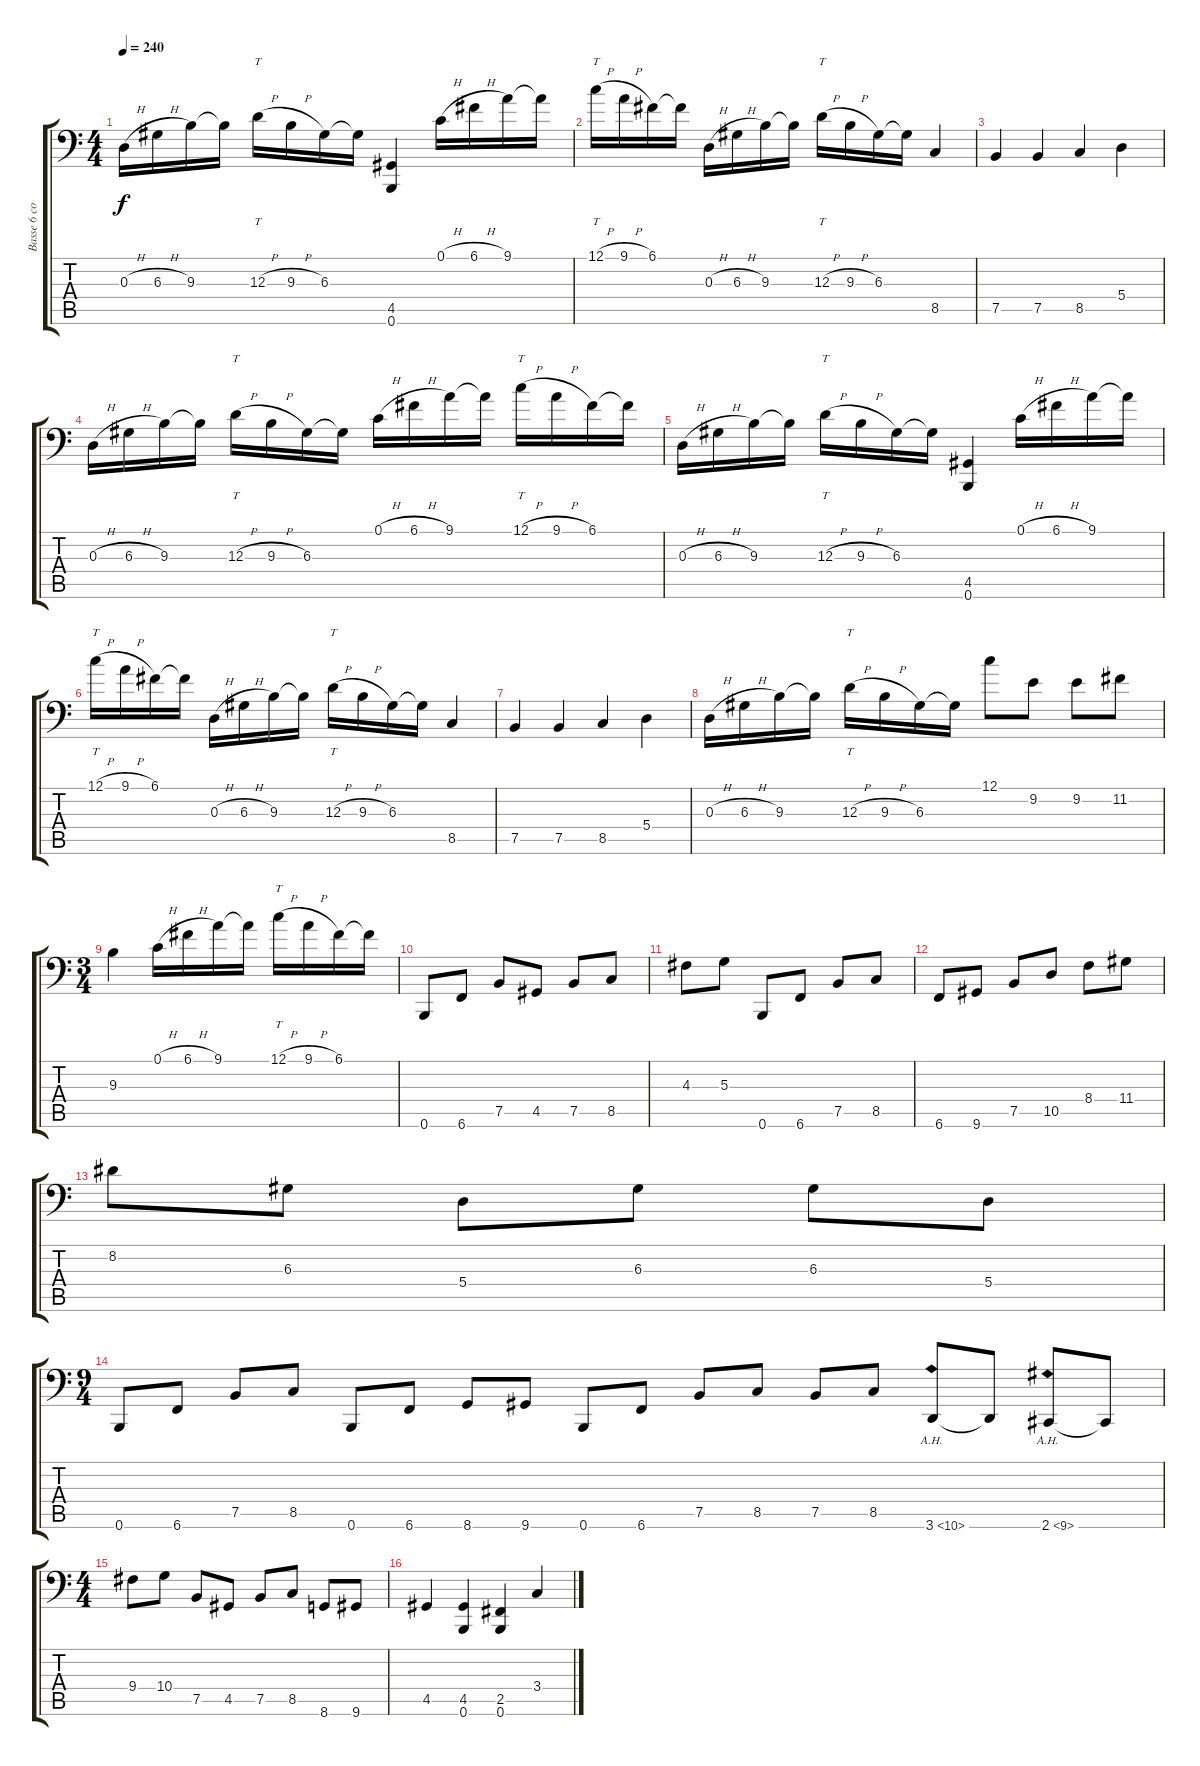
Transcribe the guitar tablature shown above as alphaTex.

\track ("Basse 6 cordes" "Basse 6 co") {instrument electricbassfinger}
\staff {score tabs}
\tuning (C3 G2 D2 A1 E1 B0) {hide}
\ts (4 4)
\tempo 240
\clef f4
\ks c
0.3{h}.16{dy f} 6.3{h}.16 9.3.16 9.3{t}.16 12.3{h}.16{tt} 9.3{h}.16 6.3.16 6.3{t}.16 (4.5 0.6).4 0.1{h}.16 6.1{h}.16 9.1.16 9.1{t}.16 |
12.1{h}.16{tt} 9.1{h}.16 6.1.16 6.1{t}.16 0.3{h}.16 6.3{h}.16 9.3.16 9.3{t}.16 12.3{h}.16{tt} 9.3{h}.16 6.3.16 6.3{t}.16 8.5.4 |
7.5.4 7.5.4 8.5.4 5.4.4 |
0.3{h}.16 6.3{h}.16 9.3.16 9.3{t}.16 12.3{h}.16{tt} 9.3{h}.16 6.3.16 6.3{t}.16 0.1{h}.16 6.1{h}.16 9.1.16 9.1{t}.16 12.1{h}.16{tt} 9.1{h}.16 6.1.16 6.1{t}.16 |
0.3{h}.16 6.3{h}.16 9.3.16 9.3{t}.16 12.3{h}.16{tt} 9.3{h}.16 6.3.16 6.3{t}.16 (4.5 0.6).4 0.1{h}.16 6.1{h}.16 9.1.16 9.1{t}.16 |
12.1{h}.16{tt} 9.1{h}.16 6.1.16 6.1{t}.16 0.3{h}.16 6.3{h}.16 9.3.16 9.3{t}.16 12.3{h}.16{tt} 9.3{h}.16 6.3.16 6.3{t}.16 8.5.4 |
7.5.4 7.5.4 8.5.4 5.4.4 |
0.3{h}.16 6.3{h}.16 9.3.16 9.3{t}.16 12.3{h}.16{tt} 9.3{h}.16 6.3.16 6.3{t}.16 12.1.8 9.2.8 9.2.8 11.2.8 |
\ts (3 4)
9.3.4 0.1{h}.16 6.1{h}.16 9.1.16 9.1{t}.16 12.1{h}.16{tt} 9.1{h}.16 6.1.16 6.1{t}.16 |
0.6.8 6.6.8 7.5.8 4.5.8 7.5.8 8.5.8 |
4.3.8 5.3.8 0.6.8 6.6.8 7.5.8 8.5.8 |
6.6.8 9.6.8 7.5.8 10.5.8 8.4.8 11.4.8 |
8.2.8 6.3.8 5.4.8 6.3.8 6.3.8 5.4.8 |
\ts (9 4)
0.6.8 6.6.8 7.5.8 8.5.8 0.6.8 6.6.8 8.6.8 9.6.8 0.6.8 6.6.8 7.5.8 8.5.8 7.5.8 8.5.8 3.6{ah 7}.8 3.6{t}.8 2.6{ah 7}.8 2.6{t}.8 |
\ts (4 4)
9.4.8 10.4.8 7.5.8 4.5.8 7.5.8 8.5.8 8.6.8 9.6.8 |
4.5.4 (4.5 0.6).4 (2.5 0.6).4 3.4.4
